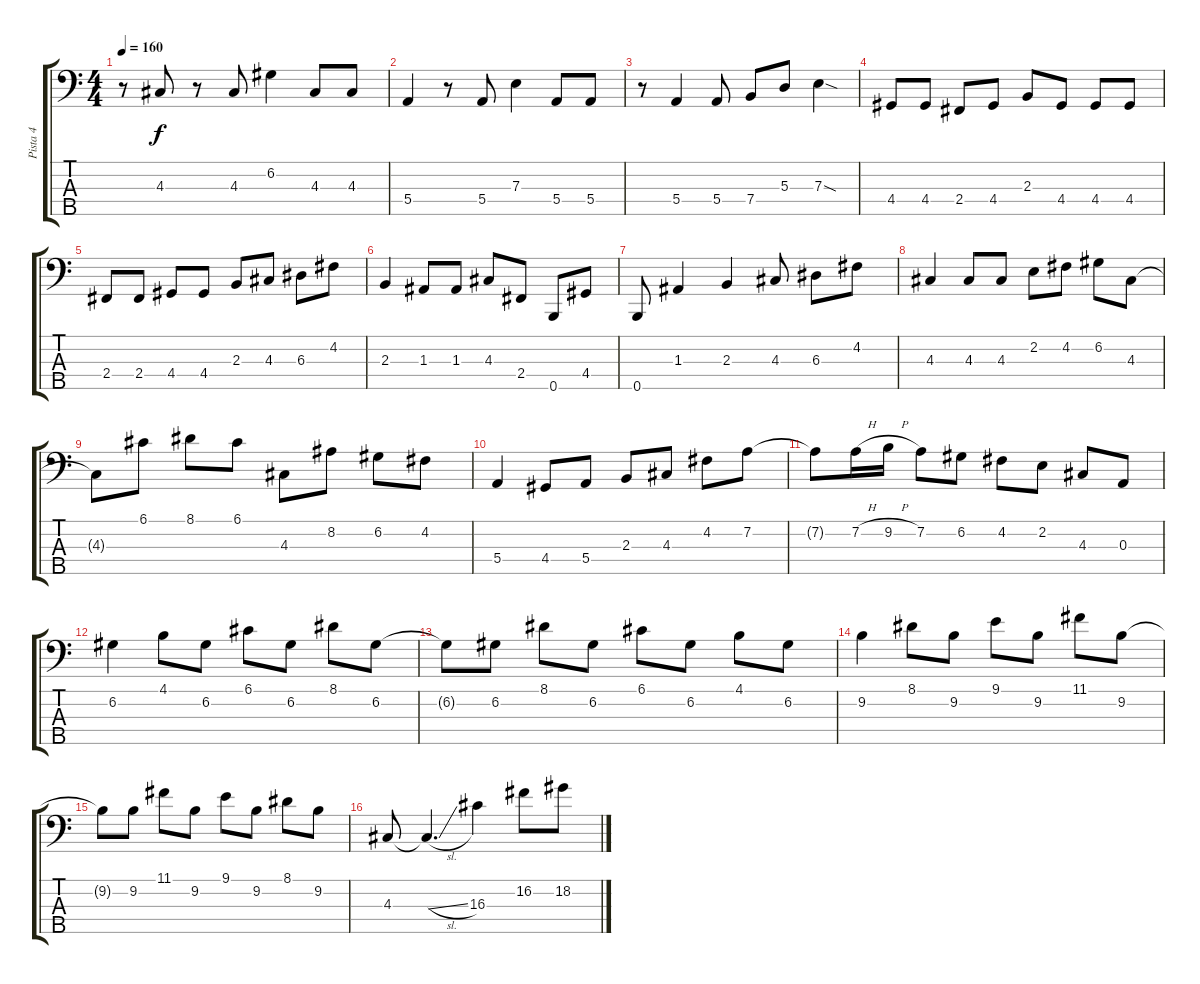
\track ("Pista 4" "Pista 4") {instrument electricbassfinger}
\staff {score tabs}
\tuning (G2 D2 A1 E1 B0) {hide}
\ts (4 4)
\tempo 160
\clef f4
\ks c
r.8{dy f} 4.3.8 r.8 4.3.8 6.2.4 4.3.8 4.3.8 |
5.4.4 r.8 5.4.8 7.3.4 5.4.8 5.4.8 |
r.8 5.4.4 5.4.8 7.4.8 5.3.8 7.3{sod}.4 |
4.4.8 4.4.8 2.4.8 4.4.8 2.3.8 4.4.8 4.4.8 4.4.8 |
2.4.8 2.4.8 4.4.8 4.4.8 2.3.8 4.3.8 6.3.8 4.2.8 |
2.3.4 1.3.8 1.3.8 4.3.8 2.4.8 0.5.8 4.4.8 |
0.5.8 1.3.4 2.3.4 4.3.8 6.3.8 4.2.8 |
4.3.4 4.3.8 4.3.8 2.2.8 4.2.8 6.2.8 4.3.8 |
4.3{t}.8 6.1.8 8.1.8 6.1.8 4.3.8 8.2.8 6.2.8 4.2.8 |
5.4.4 4.4.8 5.4.8 2.3.8 4.3.8 4.2.8 7.2.8 |
7.2{t}.8 7.2{h}.16 9.2{h}.16 7.2.8 6.2.8 4.2.8 2.2.8 4.3.8 0.3.8 |
6.2.4 4.1.8 6.2.8 6.1.8 6.2.8 8.1.8 6.2.8 |
6.2{t}.8 6.2.8 8.1.8 6.2.8 6.1.8 6.2.8 4.1.8 6.2.8 |
9.2.4 8.1.8 9.2.8 9.1.8 9.2.8 11.1.8 9.2.8 |
9.2{t}.8 9.2.8 11.1.8 9.2.8 9.1.8 9.2.8 8.1.8 9.2.8 |
4.3.8 4.3{sl t}.4{d} 16.3.4 16.2.8 18.2.8
